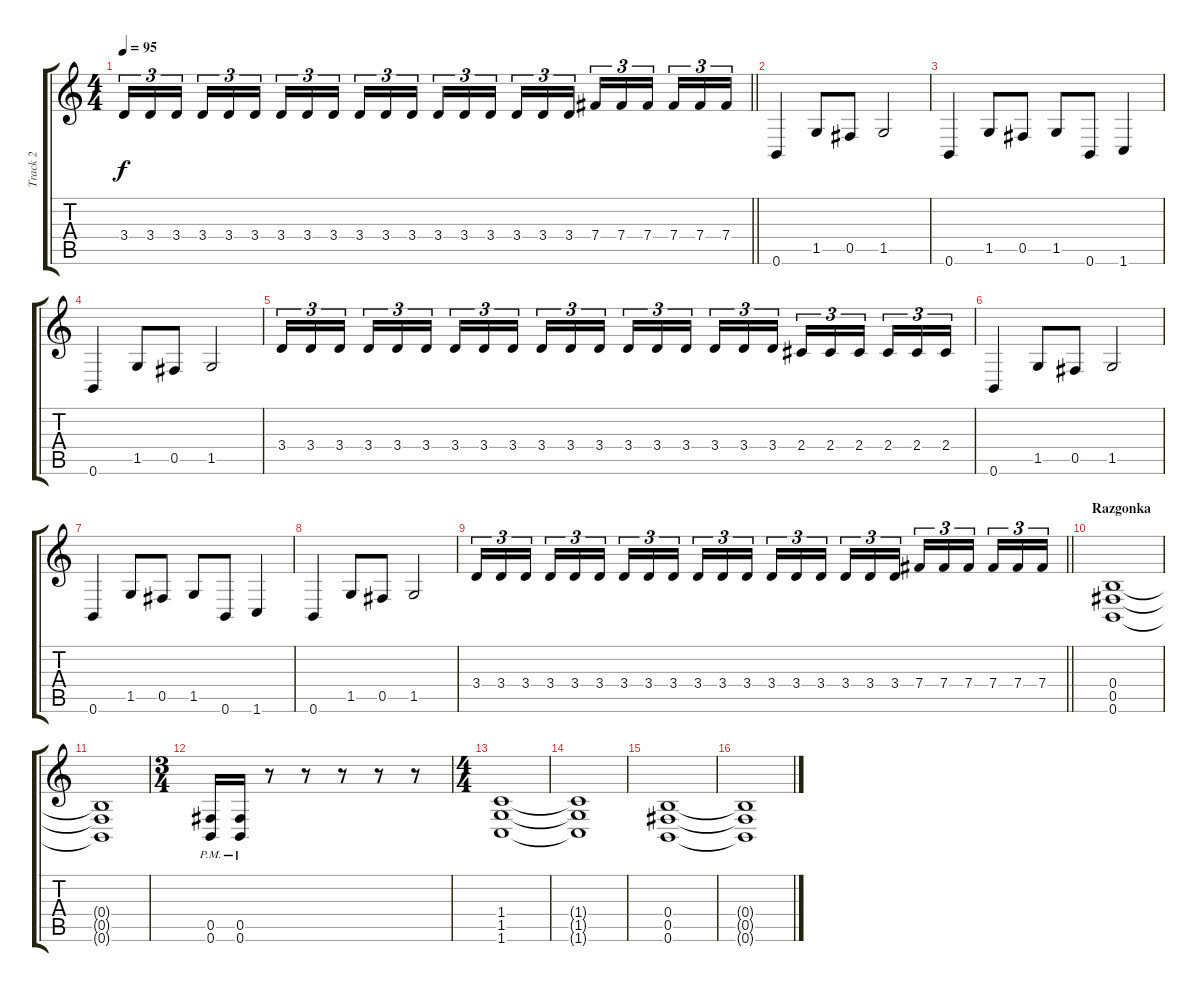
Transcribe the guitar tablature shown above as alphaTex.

\track ("Track 2" "Track 2") {instrument distortionguitar}
\staff {score tabs}
\tuning (Db4 Ab3 E3 B2 Gb2 B1) {hide}
\ts (4 4)
\tempo 95
\clef g2
\barLineRight lightlight
\ks c
3.4.16{tu (3 2) dy f} 3.4.16{tu (3 2)} 3.4.16{tu (3 2) beam splitsecondary} 3.4.16{tu (3 2)} 3.4.16{tu (3 2)} 3.4.16{tu (3 2)} 3.4.16{tu (3 2)} 3.4.16{tu (3 2)} 3.4.16{tu (3 2) beam splitsecondary} 3.4.16{tu (3 2)} 3.4.16{tu (3 2)} 3.4.16{tu (3 2)} 3.4.16{tu (3 2)} 3.4.16{tu (3 2)} 3.4.16{tu (3 2) beam splitsecondary} 3.4.16{tu (3 2)} 3.4.16{tu (3 2)} 3.4.16{tu (3 2)} 7.4.16{tu (3 2)} 7.4.16{tu (3 2)} 7.4.16{tu (3 2) beam splitsecondary} 7.4.16{tu (3 2)} 7.4.16{tu (3 2)} 7.4.16{tu (3 2)} |
0.6.4 1.5.8 0.5.8 1.5.2 |
0.6.4 1.5.8 0.5.8 1.5.8 0.6.8 1.6.4 |
0.6.4 1.5.8 0.5.8 1.5.2 |
3.4.16{tu (3 2)} 3.4.16{tu (3 2)} 3.4.16{tu (3 2) beam splitsecondary} 3.4.16{tu (3 2)} 3.4.16{tu (3 2)} 3.4.16{tu (3 2)} 3.4.16{tu (3 2)} 3.4.16{tu (3 2)} 3.4.16{tu (3 2) beam splitsecondary} 3.4.16{tu (3 2)} 3.4.16{tu (3 2)} 3.4.16{tu (3 2)} 3.4.16{tu (3 2)} 3.4.16{tu (3 2)} 3.4.16{tu (3 2) beam splitsecondary} 3.4.16{tu (3 2)} 3.4.16{tu (3 2)} 3.4.16{tu (3 2)} 2.4.16{tu (3 2)} 2.4.16{tu (3 2)} 2.4.16{tu (3 2) beam splitsecondary} 2.4.16{tu (3 2)} 2.4.16{tu (3 2)} 2.4.16{tu (3 2)} |
0.6.4 1.5.8 0.5.8 1.5.2 |
0.6.4 1.5.8 0.5.8 1.5.8 0.6.8 1.6.4 |
0.6.4 1.5.8 0.5.8 1.5.2 |
\barLineRight lightlight
3.4.16{tu (3 2)} 3.4.16{tu (3 2)} 3.4.16{tu (3 2) beam splitsecondary} 3.4.16{tu (3 2)} 3.4.16{tu (3 2)} 3.4.16{tu (3 2)} 3.4.16{tu (3 2)} 3.4.16{tu (3 2)} 3.4.16{tu (3 2) beam splitsecondary} 3.4.16{tu (3 2)} 3.4.16{tu (3 2)} 3.4.16{tu (3 2)} 3.4.16{tu (3 2)} 3.4.16{tu (3 2)} 3.4.16{tu (3 2) beam splitsecondary} 3.4.16{tu (3 2)} 3.4.16{tu (3 2)} 3.4.16{tu (3 2)} 7.4.16{tu (3 2)} 7.4.16{tu (3 2)} 7.4.16{tu (3 2) beam splitsecondary} 7.4.16{tu (3 2)} 7.4.16{tu (3 2)} 7.4.16{tu (3 2)} |
\section ("" "Razgonka")
(0.4 0.5 0.6).1 |
(0.4{t} 0.5{t} 0.6{t}).1 |
\ts (3 4)
(0.5{pm} 0.6{pm}).16 (0.5{pm} 0.6{pm}).16 r.8 r.8 r.8 r.8 r.8 |
\ts (4 4)
(1.4 1.5 1.6).1 |
(1.4{t} 1.5{t} 1.6{t}).1 |
(0.4 0.5 0.6).1 |
(0.4{t} 0.5{t} 0.6{t}).1
